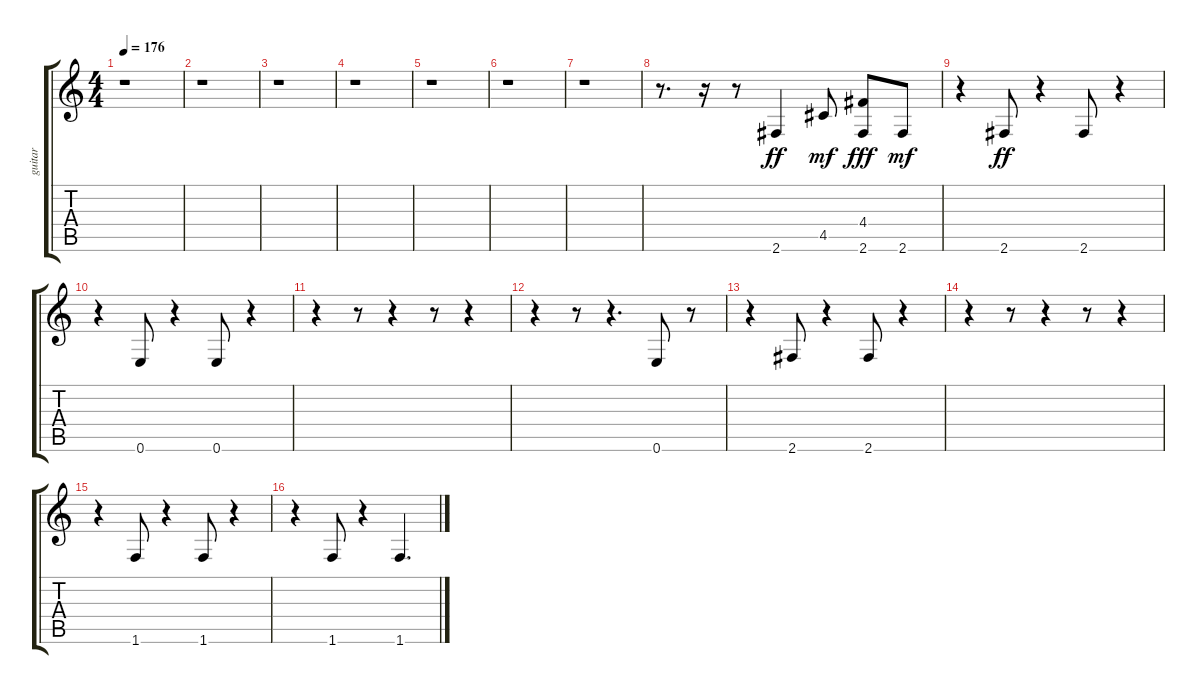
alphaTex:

\track ("guitar" "guitar") {instrument overdrivenguitar}
\staff {score tabs}
\tuning (E4 B3 G3 D3 A2 E2) {hide}
\ts (4 4)
\tempo 176
\clef g2
\ks c
r.1{dy ff} |
r.1 |
r.1 |
r.1 |
r.1 |
r.1 |
r.1 |
r.8{d} r.16 r.8 2.6.4 4.5.8{dy mf} (4.4 2.6).8{dy fff} 2.6.8{dy mf} |
r.4 2.6.8{dy ff} r.4 2.6.8 r.4 |
r.4 0.6.8 r.4 0.6.8 r.4 |
r.4 r.8 r.4 r.8 r.4 |
r.4 r.8 r.4{d} 0.6.8 r.8 |
r.4 2.6.8 r.4 2.6.8 r.4 |
r.4 r.8 r.4 r.8 r.4 |
r.4 1.6.8 r.4 1.6.8 r.4 |
r.4 1.6.8 r.4 1.6.4{d}
